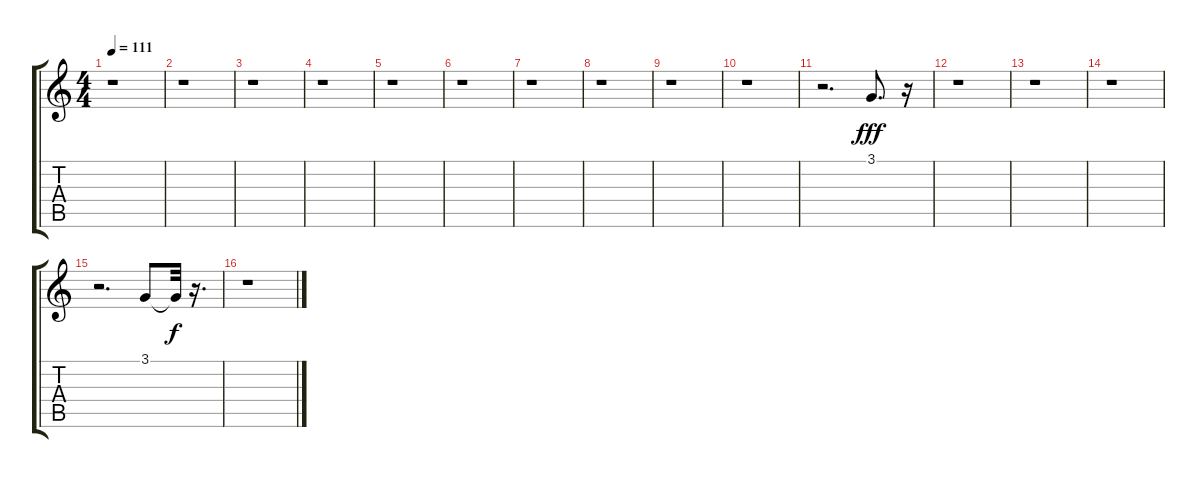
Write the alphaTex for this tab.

\track "" {instrument synthstrings1}
\staff {score tabs}
\tuning (E4 B3 G3 D3 A2 E2) {hide}
\ts (4 4)
\tempo 111
\clef g2
\ks c
r.1{dy f} |
r.1 |
r.1 |
r.1 |
r.1 |
r.1 |
r.1 |
r.1 |
r.1 |
r.1 |
r.2{d} 3.1.8{d dy fff} r.16 |
r.1 |
r.1 |
r.1 |
r.2{d} 3.1.8 3.1{t}.32{dy f} r.16{d} |
r.1
